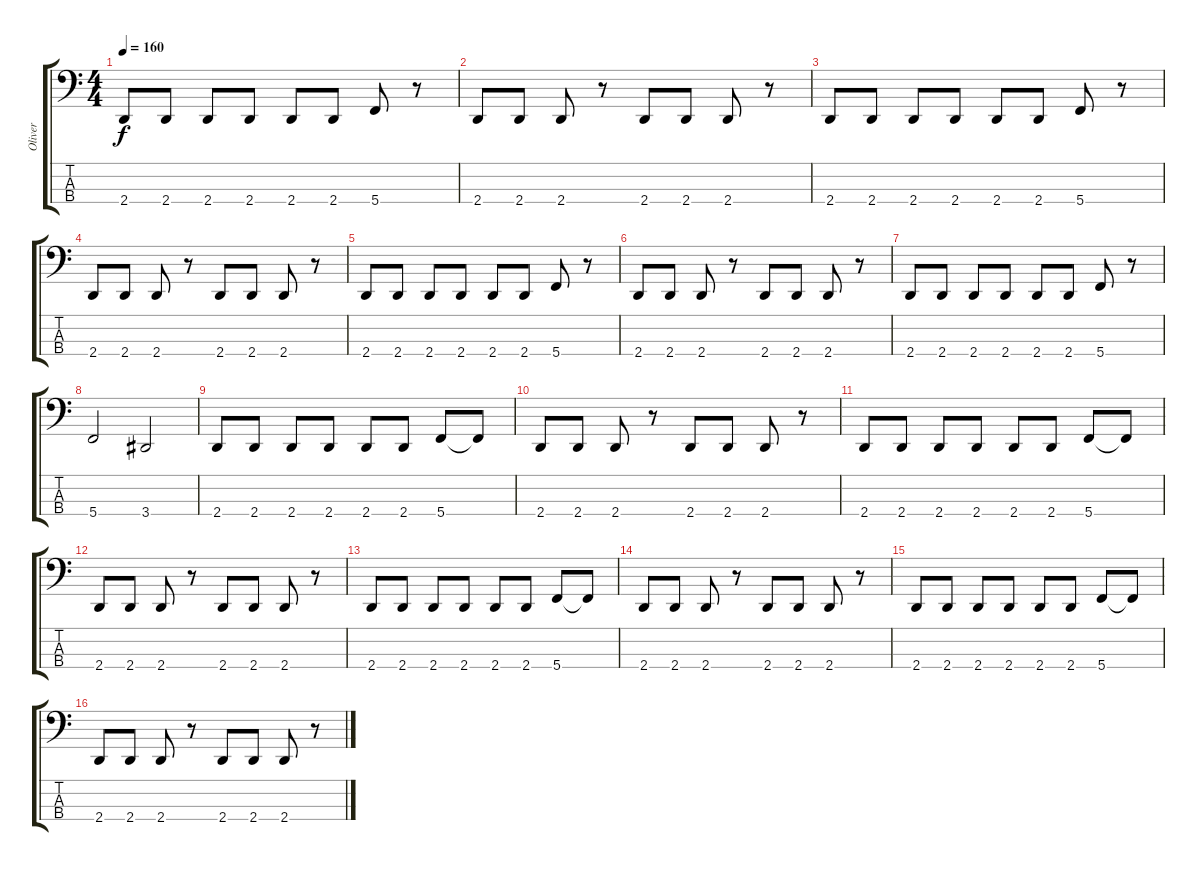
\track ("Oliver" "Oliver") {instrument electricbasspick}
\staff {score tabs}
\tuning (Eb2 Bb1 F1 C1) {hide}
\ts (4 4)
\tempo 160
\clef f4
\ks c
2.4.8{dy f} 2.4.8 2.4.8 2.4.8 2.4.8 2.4.8 5.4.8 r.8 |
2.4.8 2.4.8 2.4.8 r.8 2.4.8 2.4.8 2.4.8 r.8 |
2.4.8 2.4.8 2.4.8 2.4.8 2.4.8 2.4.8 5.4.8 r.8 |
2.4.8 2.4.8 2.4.8 r.8 2.4.8 2.4.8 2.4.8 r.8 |
2.4.8 2.4.8 2.4.8 2.4.8 2.4.8 2.4.8 5.4.8 r.8 |
2.4.8 2.4.8 2.4.8 r.8 2.4.8 2.4.8 2.4.8 r.8 |
2.4.8 2.4.8 2.4.8 2.4.8 2.4.8 2.4.8 5.4.8 r.8 |
5.4.2 3.4.2 |
2.4.8 2.4.8 2.4.8 2.4.8 2.4.8 2.4.8 5.4.8 5.4{t}.8 |
2.4.8 2.4.8 2.4.8 r.8 2.4.8 2.4.8 2.4.8 r.8 |
2.4.8 2.4.8 2.4.8 2.4.8 2.4.8 2.4.8 5.4.8 5.4{t}.8 |
2.4.8 2.4.8 2.4.8 r.8 2.4.8 2.4.8 2.4.8 r.8 |
2.4.8 2.4.8 2.4.8 2.4.8 2.4.8 2.4.8 5.4.8 5.4{t}.8 |
2.4.8 2.4.8 2.4.8 r.8 2.4.8 2.4.8 2.4.8 r.8 |
2.4.8 2.4.8 2.4.8 2.4.8 2.4.8 2.4.8 5.4.8 5.4{t}.8 |
2.4.8 2.4.8 2.4.8 r.8 2.4.8 2.4.8 2.4.8 r.8
